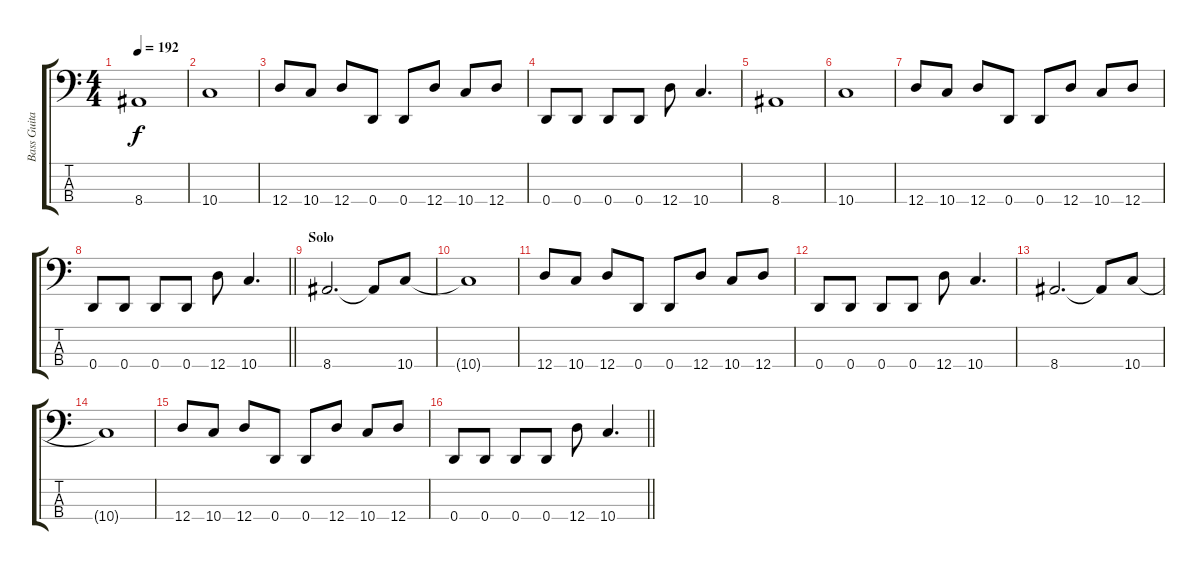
\track ("Bass Guitar" "Bass Guita") {instrument electricbassfinger}
\staff {score tabs}
\tuning (G2 D2 A1 D1) {hide}
\ts (4 4)
\tempo 192
\clef f4
\ks c
8.4.1{dy f} |
10.4.1 |
12.4.8 10.4.8 12.4.8 0.4.8 0.4.8 12.4.8 10.4.8 12.4.8 |
0.4.8 0.4.8 0.4.8 0.4.8 12.4.8 10.4.4{d} |
8.4.1 |
10.4.1 |
12.4.8 10.4.8 12.4.8 0.4.8 0.4.8 12.4.8 10.4.8 12.4.8 |
\barLineRight lightlight
0.4.8 0.4.8 0.4.8 0.4.8 12.4.8 10.4.4{d} |
\section ("" "Solo")
8.4.2{d} 8.4{t}.8 10.4.8 |
10.4{t}.1 |
12.4.8 10.4.8 12.4.8 0.4.8 0.4.8 12.4.8 10.4.8 12.4.8 |
0.4.8 0.4.8 0.4.8 0.4.8 12.4.8 10.4.4{d} |
8.4.2{d} 8.4{t}.8 10.4.8 |
10.4{t}.1 |
12.4.8 10.4.8 12.4.8 0.4.8 0.4.8 12.4.8 10.4.8 12.4.8 |
\barLineRight lightlight
0.4.8 0.4.8 0.4.8 0.4.8 12.4.8 10.4.4{d}
